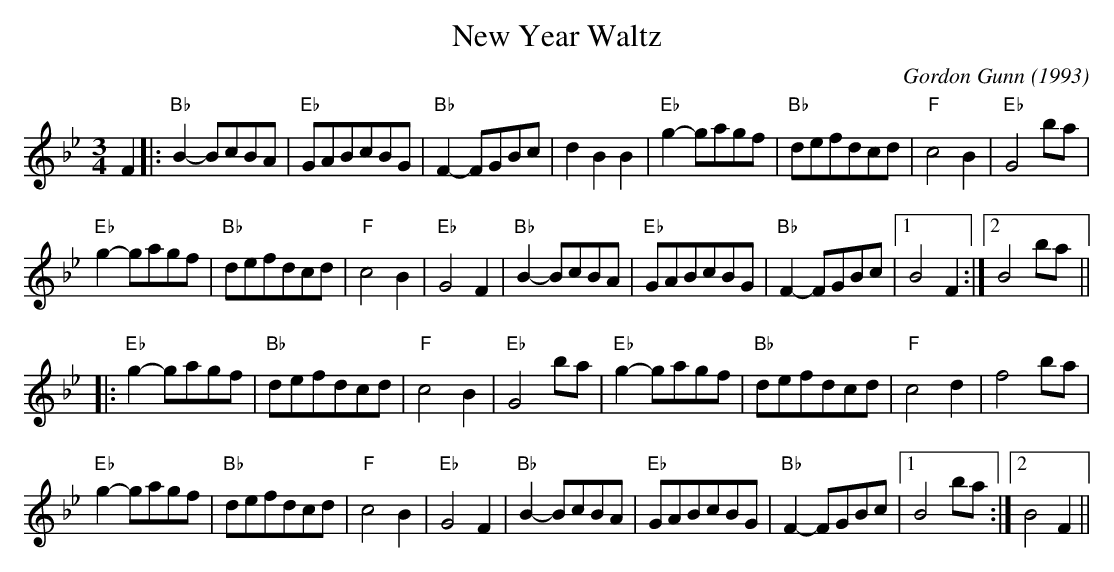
X:1
T:New Year Waltz
C:Gordon Gunn (1993)
M:3/4
L:1/8
K:Bb
F2 \
|: "Bb"B2-BcBA | "Eb"GABcBG | "Bb"F2-FGBc |     d2B2B2 |\
   "Eb"g2-gagf | "Bb"defdcd |  "F"c4   B2 | "Eb"G4 ba  |
   "Eb"g2-gagf | "Bb"defdcd |  "F"c4   B2 | "Eb"G4 F2  |\
   "Bb"B2-BcBA | "Eb"GABcBG | "Bb"F2-FGBc |1    B4 F2 :|2 B4 ba ||
|: "Eb"g2-gagf | "Bb"defdcd |  "F"c4   B2 | "Eb"G4 ba  |\
   "Eb"g2-gagf | "Bb"defdcd |  "F"c4   d2 |     f4 ba  |
   "Eb"g2-gagf | "Bb"defdcd |  "F"c4   B2 | "Eb"G4 F2  |\
   "Bb"B2-BcBA | "Eb"GABcBG | "Bb"F2-FGBc |1    B4 ba :|2 B4 F2 ||
